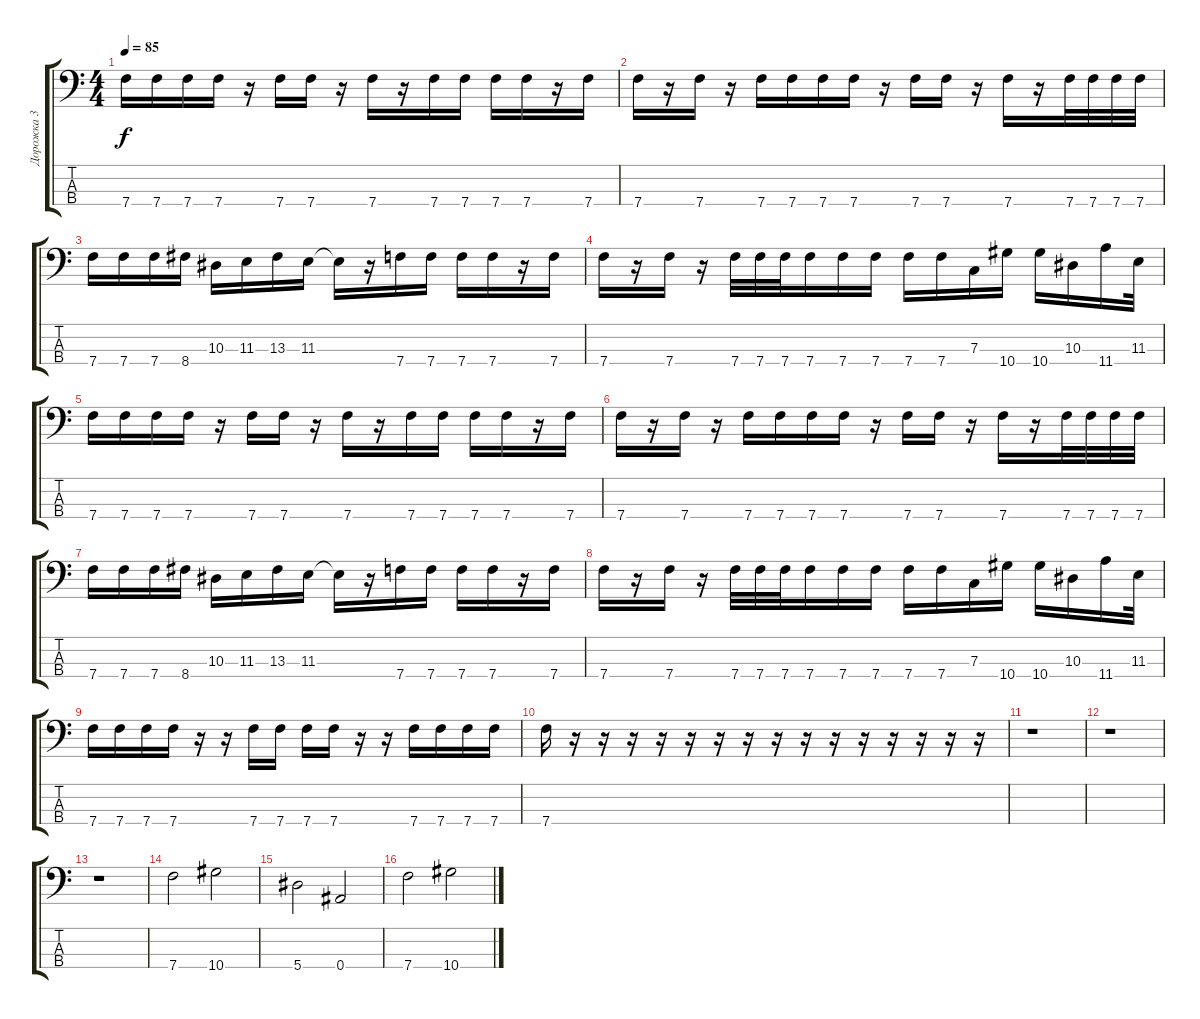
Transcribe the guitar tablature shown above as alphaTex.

\track ("Дорожка 3" "Дорожка 3") {instrument electricbassfinger}
\staff {score tabs}
\tuning (Eb2 Bb2 F1 Bb1) {hide}
\ts (4 4)
\tempo 85
\clef f4
\ks c
7.4.16{dy f} 7.4.16 7.4.16 7.4.16 r.16 7.4.16 7.4.16 r.16 7.4.16 r.16 7.4.16 7.4.16 7.4.16 7.4.16 r.16 7.4.16 |
7.4.16 r.16 7.4.16 r.16 7.4.16 7.4.16 7.4.16 7.4.16 r.16 7.4.16 7.4.16 r.16 7.4.16 r.16 7.4.32 7.4.32 7.4.32 7.4.32 |
7.4.16 7.4.16 7.4.16 8.4.16 10.3.16 11.3.16 13.3.16 11.3.16 11.3{t}.16 r.16 7.4.16 7.4.16 7.4.16 7.4.16 r.16 7.4.16 |
7.4.16 r.16 7.4.16 r.16 7.4.32 7.4.32 7.4.32 7.4.16 7.4.16 7.4.16 7.4.16 7.4.16 7.3.16 10.4.16 10.4.16 10.3.16 11.4.16 11.3.32 |
7.4.16 7.4.16 7.4.16 7.4.16 r.16 7.4.16 7.4.16 r.16 7.4.16 r.16 7.4.16 7.4.16 7.4.16 7.4.16 r.16 7.4.16 |
7.4.16 r.16 7.4.16 r.16 7.4.16 7.4.16 7.4.16 7.4.16 r.16 7.4.16 7.4.16 r.16 7.4.16 r.16 7.4.32 7.4.32 7.4.32 7.4.32 |
7.4.16 7.4.16 7.4.16 8.4.16 10.3.16 11.3.16 13.3.16 11.3.16 11.3{t}.16 r.16 7.4.16 7.4.16 7.4.16 7.4.16 r.16 7.4.16 |
7.4.16 r.16 7.4.16 r.16 7.4.32 7.4.32 7.4.32 7.4.16 7.4.16 7.4.16 7.4.16 7.4.16 7.3.16 10.4.16 10.4.16 10.3.16 11.4.16 11.3.32 |
7.4.16 7.4.16 7.4.16 7.4.16 r.16 r.16 7.4.16 7.4.16 7.4.16 7.4.16 r.16 r.16 7.4.16 7.4.16 7.4.16 7.4.16 |
7.4.16 r.16 r.16 r.16 r.16 r.16 r.16 r.16 r.16 r.16 r.16 r.16 r.16 r.16 r.16 r.16 |
r.1 |
r.1 |
r.1 |
7.4.2 10.4.2 |
5.4.2 0.4.2 |
7.4.2 10.4.2
